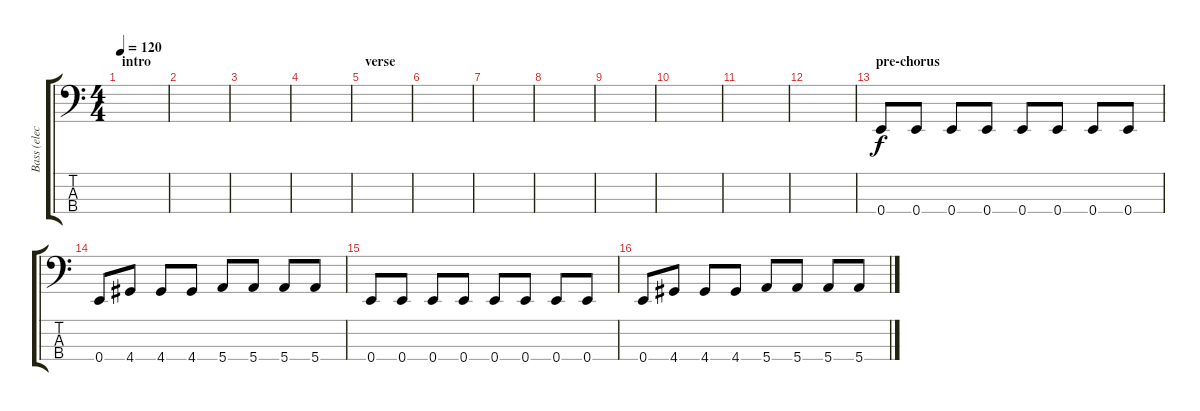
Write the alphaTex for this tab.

\track ("Bass (electric/finger)" "Bass (elec") {instrument electricbassfinger}
\staff {score tabs}
\tuning (G2 D2 A1 E1) {hide}
\ts (4 4)
\section ("" "intro")
\tempo 120
\clef f4
\ks c
|
|
|
|
\section ("" "verse")
|
|
|
|
|
|
|
|
\section ("" "pre-chorus")
0.4.8 0.4.8 0.4.8 0.4.8 0.4.8 0.4.8 0.4.8 0.4.8 |
0.4.8 4.4.8 4.4.8 4.4.8 5.4.8 5.4.8 5.4.8 5.4.8 |
0.4.8 0.4.8 0.4.8 0.4.8 0.4.8 0.4.8 0.4.8 0.4.8 |
0.4.8 4.4.8 4.4.8 4.4.8 5.4.8 5.4.8 5.4.8 5.4.8
